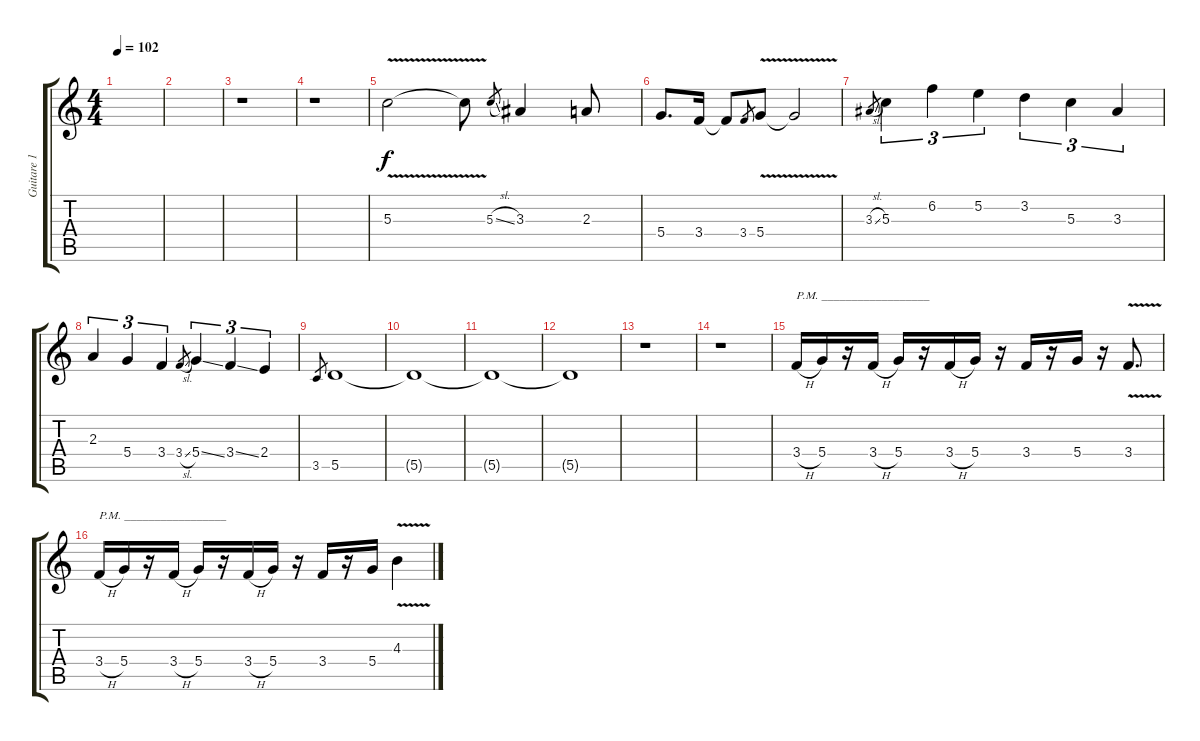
\track ("Guitare 1" "Guitare 1") {instrument overdrivenguitar}
\staff {score tabs}
\tuning (E4 B3 G3 D3 A2 E2) {hide}
\ts (4 4)
\tempo 102
\clef g2
\ks c
|
|
r.1 |
r.1 |
5.3{v}.2 5.3{t}.8 5.3{sl}.8{gr} 3.3.4 2.3.8 |
5.4.8{d} 3.4.16 3.4{t}.8 3.4.8{gr} 5.4{v}.8 5.4{t}.2 |
3.3{sl}.8{gr} 5.3.4{tu (3 2)} 6.2.4{tu (3 2)} 5.2.4{tu (3 2)} 3.2.4{tu (3 2)} 5.3.4{tu (3 2)} 3.3.4{tu (3 2)} |
2.3.4{tu (3 2)} 5.4.4{tu (3 2)} 3.4.4{tu (3 2)} 3.4{sl}.8{gr} 5.4{ss}.4{tu (3 2)} 3.4{ss}.4{tu (3 2)} 2.4.4{tu (3 2)} |
3.5.8{gr} 5.5.1{volume 0} |
5.5{t}.1 |
5.5{t}.1 |
5.5{t}.1 |
r.1 |
r.1 |
3.4{h}.16{txt "P.M. __________________" volume 13 instrument electricguitarmuted} 5.4.16 r.16 3.4{h}.16 5.4.16 r.16 3.4{h}.16 5.4.16 r.16 3.4.16 r.16 5.4.16 r.16 3.4{v}.8{d instrument overdrivenguitar} |
3.4{h}.16{txt "P.M. _________________" instrument electricguitarmuted} 5.4.16 r.16 3.4{h}.16 5.4.16 r.16 3.4{h}.16 5.4.16 r.16 3.4.16 r.16 5.4.16 4.3{v}.4{instrument overdrivenguitar}
